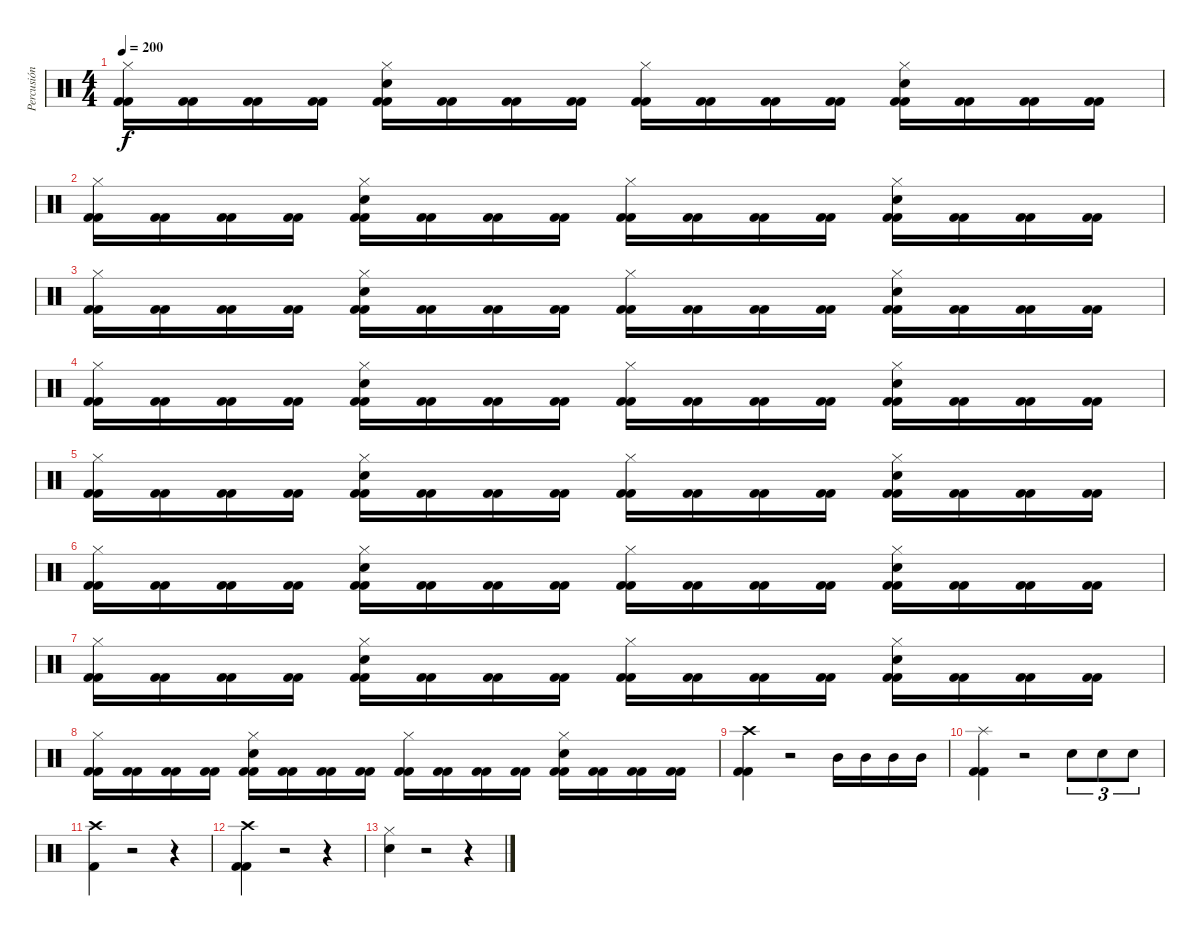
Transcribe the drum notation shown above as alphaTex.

\track ("Percusión" "Percusión") {instrument percussion}
\staff {score}
\articulation defaults
\ts (4 4)
\tempo 200
\clef neutral
\ks c
("Hi-Hat (closed)" "Kick (hit) 2" "Kick (hit) 2").16{dy f} ("Kick (hit) 2" "Kick (hit) 2").16 ("Kick (hit) 2" "Kick (hit) 2").16 ("Kick (hit) 2" "Kick (hit) 2").16 ("Hi-Hat (closed)" "Snare (hit) 2" "Kick (hit) 2" "Kick (hit) 2").16 ("Kick (hit) 2" "Kick (hit) 2").16 ("Kick (hit) 2" "Kick (hit) 2").16 ("Kick (hit) 2" "Kick (hit) 2").16 ("Hi-Hat (closed)" "Kick (hit) 2" "Kick (hit) 2").16 ("Kick (hit) 2" "Kick (hit) 2").16 ("Kick (hit) 2" "Kick (hit) 2").16 ("Kick (hit) 2" "Kick (hit) 2").16 ("Hi-Hat (closed)" "Snare (hit) 2" "Kick (hit) 2" "Kick (hit) 2").16 ("Kick (hit) 2" "Kick (hit) 2").16 ("Kick (hit) 2" "Kick (hit) 2").16 ("Kick (hit) 2" "Kick (hit) 2").16 |
("Hi-Hat (closed)" "Kick (hit) 2" "Kick (hit) 2").16 ("Kick (hit) 2" "Kick (hit) 2").16 ("Kick (hit) 2" "Kick (hit) 2").16 ("Kick (hit) 2" "Kick (hit) 2").16 ("Hi-Hat (closed)" "Snare (hit) 2" "Kick (hit) 2" "Kick (hit) 2").16 ("Kick (hit) 2" "Kick (hit) 2").16 ("Kick (hit) 2" "Kick (hit) 2").16 ("Kick (hit) 2" "Kick (hit) 2").16 ("Hi-Hat (closed)" "Kick (hit) 2" "Kick (hit) 2").16 ("Kick (hit) 2" "Kick (hit) 2").16 ("Kick (hit) 2" "Kick (hit) 2").16 ("Kick (hit) 2" "Kick (hit) 2").16 ("Hi-Hat (closed)" "Snare (hit) 2" "Kick (hit) 2" "Kick (hit) 2").16 ("Kick (hit) 2" "Kick (hit) 2").16 ("Kick (hit) 2" "Kick (hit) 2").16 ("Kick (hit) 2" "Kick (hit) 2").16 |
("Hi-Hat (closed)" "Kick (hit) 2" "Kick (hit) 2").16 ("Kick (hit) 2" "Kick (hit) 2").16 ("Kick (hit) 2" "Kick (hit) 2").16 ("Kick (hit) 2" "Kick (hit) 2").16 ("Hi-Hat (closed)" "Snare (hit) 2" "Kick (hit) 2" "Kick (hit) 2").16 ("Kick (hit) 2" "Kick (hit) 2").16 ("Kick (hit) 2" "Kick (hit) 2").16 ("Kick (hit) 2" "Kick (hit) 2").16 ("Hi-Hat (closed)" "Kick (hit) 2" "Kick (hit) 2").16 ("Kick (hit) 2" "Kick (hit) 2").16 ("Kick (hit) 2" "Kick (hit) 2").16 ("Kick (hit) 2" "Kick (hit) 2").16 ("Hi-Hat (closed)" "Snare (hit) 2" "Kick (hit) 2" "Kick (hit) 2").16 ("Kick (hit) 2" "Kick (hit) 2").16 ("Kick (hit) 2" "Kick (hit) 2").16 ("Kick (hit) 2" "Kick (hit) 2").16 |
("Hi-Hat (closed)" "Kick (hit) 2" "Kick (hit) 2").16 ("Kick (hit) 2" "Kick (hit) 2").16 ("Kick (hit) 2" "Kick (hit) 2").16 ("Kick (hit) 2" "Kick (hit) 2").16 ("Hi-Hat (closed)" "Snare (hit) 2" "Kick (hit) 2" "Kick (hit) 2").16 ("Kick (hit) 2" "Kick (hit) 2").16 ("Kick (hit) 2" "Kick (hit) 2").16 ("Kick (hit) 2" "Kick (hit) 2").16 ("Hi-Hat (closed)" "Kick (hit) 2" "Kick (hit) 2").16 ("Kick (hit) 2" "Kick (hit) 2").16 ("Kick (hit) 2" "Kick (hit) 2").16 ("Kick (hit) 2" "Kick (hit) 2").16 ("Hi-Hat (closed)" "Snare (hit) 2" "Kick (hit) 2" "Kick (hit) 2").16 ("Kick (hit) 2" "Kick (hit) 2").16 ("Kick (hit) 2" "Kick (hit) 2").16 ("Kick (hit) 2" "Kick (hit) 2").16 |
("Hi-Hat (closed)" "Kick (hit) 2" "Kick (hit) 2").16 ("Kick (hit) 2" "Kick (hit) 2").16 ("Kick (hit) 2" "Kick (hit) 2").16 ("Kick (hit) 2" "Kick (hit) 2").16 ("Hi-Hat (closed)" "Snare (hit) 2" "Kick (hit) 2" "Kick (hit) 2").16 ("Kick (hit) 2" "Kick (hit) 2").16 ("Kick (hit) 2" "Kick (hit) 2").16 ("Kick (hit) 2" "Kick (hit) 2").16 ("Hi-Hat (closed)" "Kick (hit) 2" "Kick (hit) 2").16 ("Kick (hit) 2" "Kick (hit) 2").16 ("Kick (hit) 2" "Kick (hit) 2").16 ("Kick (hit) 2" "Kick (hit) 2").16 ("Hi-Hat (closed)" "Snare (hit) 2" "Kick (hit) 2" "Kick (hit) 2").16 ("Kick (hit) 2" "Kick (hit) 2").16 ("Kick (hit) 2" "Kick (hit) 2").16 ("Kick (hit) 2" "Kick (hit) 2").16 |
("Hi-Hat (closed)" "Kick (hit) 2" "Kick (hit) 2").16 ("Kick (hit) 2" "Kick (hit) 2").16 ("Kick (hit) 2" "Kick (hit) 2").16 ("Kick (hit) 2" "Kick (hit) 2").16 ("Hi-Hat (closed)" "Snare (hit) 2" "Kick (hit) 2" "Kick (hit) 2").16 ("Kick (hit) 2" "Kick (hit) 2").16 ("Kick (hit) 2" "Kick (hit) 2").16 ("Kick (hit) 2" "Kick (hit) 2").16 ("Hi-Hat (closed)" "Kick (hit) 2" "Kick (hit) 2").16 ("Kick (hit) 2" "Kick (hit) 2").16 ("Kick (hit) 2" "Kick (hit) 2").16 ("Kick (hit) 2" "Kick (hit) 2").16 ("Hi-Hat (closed)" "Snare (hit) 2" "Kick (hit) 2" "Kick (hit) 2").16 ("Kick (hit) 2" "Kick (hit) 2").16 ("Kick (hit) 2" "Kick (hit) 2").16 ("Kick (hit) 2" "Kick (hit) 2").16 |
("Hi-Hat (closed)" "Kick (hit) 2" "Kick (hit) 2").16 ("Kick (hit) 2" "Kick (hit) 2").16 ("Kick (hit) 2" "Kick (hit) 2").16 ("Kick (hit) 2" "Kick (hit) 2").16 ("Hi-Hat (closed)" "Snare (hit) 2" "Kick (hit) 2" "Kick (hit) 2").16 ("Kick (hit) 2" "Kick (hit) 2").16 ("Kick (hit) 2" "Kick (hit) 2").16 ("Kick (hit) 2" "Kick (hit) 2").16 ("Hi-Hat (closed)" "Kick (hit) 2" "Kick (hit) 2").16 ("Kick (hit) 2" "Kick (hit) 2").16 ("Kick (hit) 2" "Kick (hit) 2").16 ("Kick (hit) 2" "Kick (hit) 2").16 ("Hi-Hat (closed)" "Snare (hit) 2" "Kick (hit) 2" "Kick (hit) 2").16 ("Kick (hit) 2" "Kick (hit) 2").16 ("Kick (hit) 2" "Kick (hit) 2").16 ("Kick (hit) 2" "Kick (hit) 2").16 |
("Hi-Hat (closed)" "Kick (hit) 2" "Kick (hit) 2").16 ("Kick (hit) 2" "Kick (hit) 2").16 ("Kick (hit) 2" "Kick (hit) 2").16 ("Kick (hit) 2" "Kick (hit) 2").16 ("Hi-Hat (closed)" "Snare (hit) 2" "Kick (hit) 2" "Kick (hit) 2").16 ("Kick (hit) 2" "Kick (hit) 2").16 ("Kick (hit) 2" "Kick (hit) 2").16 ("Kick (hit) 2" "Kick (hit) 2").16 ("Hi-Hat (closed)" "Kick (hit) 2" "Kick (hit) 2").16 ("Kick (hit) 2" "Kick (hit) 2").16 ("Kick (hit) 2" "Kick (hit) 2").16 ("Kick (hit) 2" "Kick (hit) 2").16 ("Hi-Hat (closed)" "Snare (hit) 2" "Kick (hit) 2" "Kick (hit) 2").16 ("Kick (hit) 2" "Kick (hit) 2").16 ("Kick (hit) 2" "Kick (hit) 2").16 ("Kick (hit) 2" "Kick (hit) 2").16 |
("Crash high (hit)" "Kick (hit) 2" "Kick (hit) 2").4 r.2 "Mid Tom (hit)".16 "Mid Tom (hit)".16 "Mid Tom (hit)".16 "Mid Tom (hit)".16 |
("Splash (hit)" "Kick (hit) 2" "Kick (hit) 2").4 r.2 "Snare (hit) 2".8{tu (3 2)} "Snare (hit) 2".8{tu (3 2)} "Snare (hit) 2".8{tu (3 2)} |
("Crash high (hit)" "Kick (hit) 2").4 r.2 r.4 |
("Crash high (hit)" "Kick (hit) 2" "Kick (hit) 2").4 r.2 r.4 |
("Hi-Hat (closed)" "Snare (hit) 2").4 r.2 r.4
